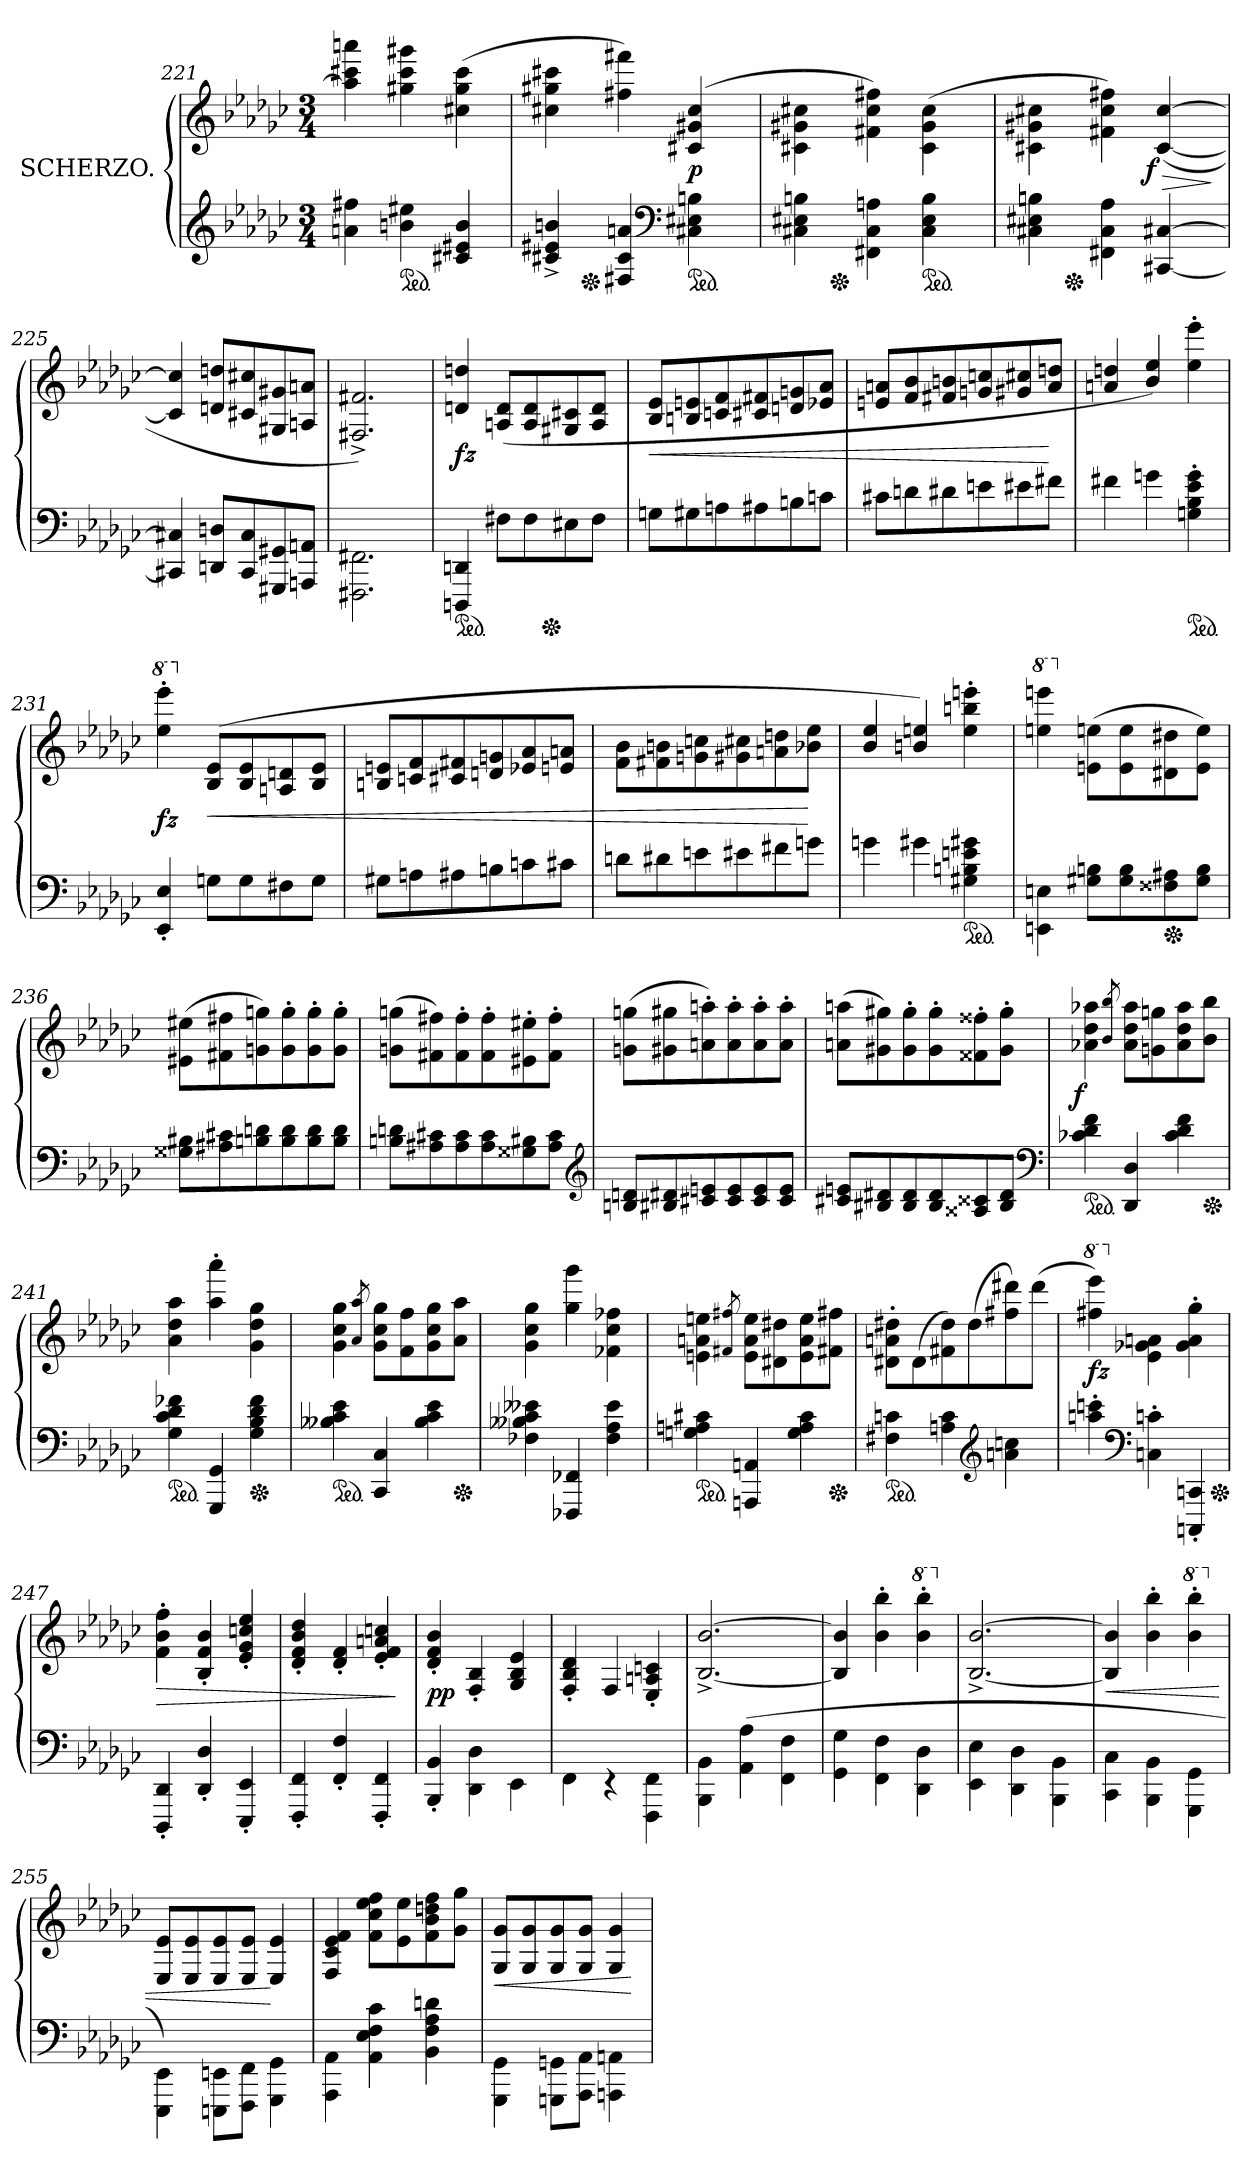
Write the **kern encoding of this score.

**kern	**kern	**dynam
*part1	*part1	*part1
*staff2	*staff1	*staff1/2
*I"SCHERZO.	*	*
*clefG2	*clefG2	*
*k[b-e-a-d-g-c-]	*k[b-e-a-d-g-c-]	*
*M3/4	*M3/4	*
=221	=221	=221
4an 4ff#X	4aan] 4ccc#X 4aaan	.
*ped	*	*
4bn 4ee#X	4gg#X 4ccc# 4ggg#X	.
4c#X 4e#X 4b	(>4cc#X 4gg# 4ccc#	.
=222	=222	=222
*	*^	*
4c#X^> 4e#X^> 4bn^>	4cc#X 4gg#X 4ccc#X	8ryy	.
*Xped	*	*	*
.	.	2ryy	.
4F#X 4c# 4an	4ff#X 4fff#X)	.	.
*clefF4	*	*	*
*ped	*	*	*
4C#X 4E#X 4Bn	(>4c#X 4g#X 4cc#	.	p
.	.	8ryy	.
=223	=223	=223	=223
4C#X 4E#X 4Bn	4c#X\ 4g#X\ 4cc#X\	8ryy	.
*Xped	*	*	*
.	.	2ryy	.
4FF#X\ 4C#\ 4An\	4f#X 4cc# 4ff#X)	.	.
*ped	*	*	*
4C# 4E# 4B	(>4c#\ 4g#\ 4cc#\	.	.
.	.	8ryy	.
=224	=224	=224	=224
4C#X 4E#X 4Bn	4c#X\ 4g#X\ 4cc#X\	8ryy	.
*Xped	*	*	*
.	.	2ryy	.
4FF#X\ 4C#\ 4A-\	4f#X 4cc# 4ff#X)	.	.
!	!	!	!LO:DY:n=1:rj
[4CC#X [4C#X	(>[4c# [4cc#	.	> f
.	.	8ryy	.
.	.	.	]
*	*v	*v	*
=225	=225	=225
4CC#X] 4C#X]	4c#] 4cc#]	.
8DDn 8DnL	8dn 8ddnL	.
8CC# 8C#	8c#X 8cc#X	.
8GGG#X 8GG#X	8G#X 8g#X	.
8AAAn 8AAnJ	8An 8anJ	.
=226	=226	=226
2.FFF#X\ 2.FF#X\	2.F#X^>/ 2.f#X^>/)	.
=227	=227	=227
*ped	*	*
*	*^	*
4DDDn 4DDn	4dn 4ddn	4..ryy	fz
8F#X\L	(>8An/ 8d/L	.	.
8F#\	8A/ 8d/	.	.
*Xped	*	*	*
.	.	4ryy	.
8E#X	8G#X 8c#X	.	.
8F#\J	8A/ 8d/J	.	.
.	.	16ryy	.
*	*v	*v	*
=228	=228	=228
8GnL	8B- 8e-L	<
8G#X	8Bn 8en	.
8An	8cn 8f	.
8A#X	8c#X 8f#X	.
8Bn	8dn 8gn	.
8cnJ	8e-X 8a-J	.
=229	=229	=229
8c#XL	8en 8anL	.
8dn	8f 8b-	.
8d#X	8f#X 8bn	.
8en	8gn 8ccn	.
8e#X	8g#X 8cc#X	.
8f#XJ	8a 8ddnJ	[
=230	=230	=230
4f#X	4an/ 4ddn/	.
4gn	4b-/ 4ee-/)	.
*ped	*	*
4Gn' 4B-' 4e-' 4g'	4ee-' 4eee-'	.
=231	=231	=231
*	*8va	*
4EE-' 4E-'	4eee-'\ 4eeee-'\	fz
*	*X8va	*
8GnL	(>8B- 8e-L	<
8G	8B- 8e-	.
8F#X	8An 8dn	.
8GJ	8B- 8e-J	.
=232	=232	=232
8G#XL	8Bn 8enL	.
8An	8cn 8f	.
8A#X	8c#X 8f#X	.
8Bn	8dn 8gn	.
8cn	8e-X 8a-	.
8c#XJ	8en 8anJ	.
=233	=233	=233
8dnL	8f 8b-L	.
8d#X	8f#X 8bn	.
8en	8gn 8ccn	.
8e#X	8g#X 8cc#X	.
8f#X	8an 8ddn	.
8gnJ	8b-X 8ee-J	[
=234	=234	=234
4gn	4b-/ 4ee-/	.
4g#X	4bn/ 4een/)	.
*ped	*	*
4G#X 4Bn 4en 4g#X	4ee'> 4bbn'> 4eeen'>	.
=235	=235	=235
*	*8va	*
4EEn\ 4En\	4eeen 4eeeen	.
*	*X8va	*
8G#X 8BnL	(>8en\ 8een\L	.
8G# 8B	8e 8ee	.
*Xped	*	*
8F##X 8A#X	8d#X 8dd#X	.
8G# 8BJ	8e 8eeJ)	.
=236	=236	=236
8G##X 8B#XL	(>8e#X 8ee#XL	.
8A#X 8c#X	8f#X 8ff#X	.
8Bn 8dn	8gn 8ggn)	.
8B 8d	8g' 8gg'	.
8B 8d	8g' 8gg'	.
8B 8dJ	8g' 8gg'J	.
=237	=237	=237
8Bn 8dnL	(>8gn 8ggnL	.
8A#X 8c#X	8f#X 8ff#X)	.
8A# 8c#	8f#' 8ff#'	.
8A# 8c#	8f#' 8ff#'	.
8G##X 8B#X	8e#X' 8ee#X'	.
8A# 8c#J	8f#' 8ff#'J	.
*clefG2	*	*
=238	=238	=238
8Bn 8dnL	(>8gn 8ggnL	.
8B#X 8d#X	8g#X 8gg#X	.
8c#X 8en	8an' 8aan')	.
8c# 8e	8a' 8aa'	.
8c# 8e	8a' 8aa'	.
8c# 8eJ	8a' 8aa'J	.
=239	=239	=239
8c#X 8enL	(>8an 8aanL	.
8B#X 8d#X	8g#X 8gg#X)	.
8B# 8d#	8g#' 8gg#'	.
8B# 8d#	8g#' 8gg#'	.
8A##X 8c##X	8f##X' 8ff##X'	.
8B# 8d#J	8g#' 8gg#'J	.
*clefF4	*	*
=240	=240	=240
!	!	!LO:DY:rj
*ped	*	*
4c-X 4d- 4f	4a-X 4dd- 4aa-X	f
.	8qb-/ 8qbb-/	.
4DD- 4D-	8a- 8dd- 8aa-L	.
.	8gn 8ggn	.
4c- 4d- 4f	8a- 8dd- 8aa-	.
*Xped	*	*
.	8b- 8bb-J	.
=241	=241	=241
*ped	*	*
4G- 4c- 4d- 4f-X	4a- 4dd- 4aa-	.
4GGG- 4GG-	4aa-' 4aaa-'	.
*Xped	*	*
4G- 4B- 4d- 4f-	4g- 4dd- 4gg-	.
=242	=242	=242
*ped	*	*
4B--X 4c- 4e-	4g- 4cc- 4gg-	.
.	8qa-/ 8qaa-/	.
4CC- 4C-	8g- 8cc- 8gg-L	.
.	8f 8ff	.
4B-- 4c- 4e-	8g- 8cc- 8gg-	.
*Xped	*	*
.	8a- 8aa-J	.
=243	=243	=243
4F-X 4B--X 4c- 4e--X	4g- 4cc- 4gg-	.
4FFF-X 4FF-X	4gg- 4ggg-	.
4F- 4A- 4e--	4f-X 4cc- 4ff-X	.
=244	=244	=244
*ped	*	*
4Gn 4An 4c#X	4en\ 4an\ 4een\	.
.	8qf#X/ 8qff#X/	.
4AAAn 4AAn	8e\ 8a\ 8ee\L	.
.	8d#X 8dd#X	.
4G 4A 4c#	8e 8a 8ee	.
*Xped	*	*
.	8f#X 8ff#XJ	.
=245	=245	=245
*ped	*	*
4F#X 4cn	8d#X' 8an' 8dd#X'L	.
.	(>8d#	.
4An 4c	8f#X 8dd#)	.
.	(>8dd#	.
*clefG2	*	*
4an 4ccn	8ff#X 8ddd#X)	.
.	(>8ddd#J	.
=246	=246	=246
*	*8va	*
4aan'> 4cccn'>	4fff#X 4eeee-)	fz
*clefF4	*	*
*	*X8va	*
4Cn'> 4cn'>	4e-\ 4g-X\ 4an\	.
4CCCn'< 4CCn'<	4g-'> 4a'> 4gg-'>	.
*Xped	*	*
=247	=247	=247
4DDD-' 4DD-'	4f' 4b-' 4ff'	>
4DD-' 4D-'	4B-' 4f' 4b-'	.
4EEE-' 4EE-'	4e-' 4g-' 4ccn' 4ee-'	.
=248	=248	=248
4FFF' 4FF'	4d-' 4f' 4b-' 4dd-'	.
4FF' 4F'	4d-' 4f'	.
4FFF' 4FF'	4e-' 4f' 4an' 4ccn'	.
.	.	]
=249	=249	=249
4BBB-' 4BB-'	4d-'< 4f'< 4b-'<	pp
4DD-\ 4D-\	4F'>/ 4B-'>/	.
4EE-\	4G-/ 4B-/ 4e-/	.
=250	=250	=250
4FF\	4F'>/ 4B-'>/ 4d-'>/	.
4rEE	4F/	.
4FFF\ 4FF\	4E-'>/ 4An'>/ 4cn'>/	.
=251	=251	=251
4BBB-\ 4BB-\	[2.B-^ [2.b-^	.
(>4AA- 4A-	.	.
4FF\ 4F\	.	.
=252	=252	=252
4GG-\ 4G-\	4B-] 4b-]	.
4FF\ 4F\	4b-' 4bb-'	.
*	*8va	*
4DD-\ 4D-\	4bb-' 4bbb-'	.
=253	=253	=253
*	*X8va	*
4EE-\ 4E-\	[2.B-^ [2.b-^	.
4DD-\ 4D-\	.	.
4BBB-\ 4BB-\	.	.
=254	=254	=254
4CC-\ 4C-\	4B-] 4b-]	<
4BBB-\ 4BB-\	4b-' 4bb-'	.
*	*8va	*
4GGG-\ 4GG-\	4bb-' 4bbb-'	.
=255	=255	=255
*	*X8va	*
4EEE-\ 4EE-\)	8E-/ 8e-/L	.
.	8E-/ 8e-/	.
8EEEn\ 8EEn\L	8E-/ 8e-/	.
8FFF\ 8FF\J	8E-/ 8e-/J	.
4GGG-\ 4GG-\	4E-/ 4e-/	[
=256	=256	=256
4AAA-\ 4AA-\	4F/ 4c-/ 4e-/ 4f/	.
4AA- 4E- 4F 4c-	8f 8cc- 8ee- 8ffL	.
.	8e- 8ee-	.
4BB- 4F 4A- 4dn	8f 8b- 8ddn 8ff	.
.	8g- 8gg-J	.
=257	=257	=257
4GGG-\ 4GG-\	8G-/ 8g-/L	<
.	8G-/ 8g-/	.
8GGGn\ 8GGn\L	8G-/ 8g-/	.
8AAA-\ 8AA-\J	8G-/ 8g-/J	.
4AAAn\ 4AAn\	4G-/ 4g-/	.
.	.	[
=	=	=
*-	*-	*-
